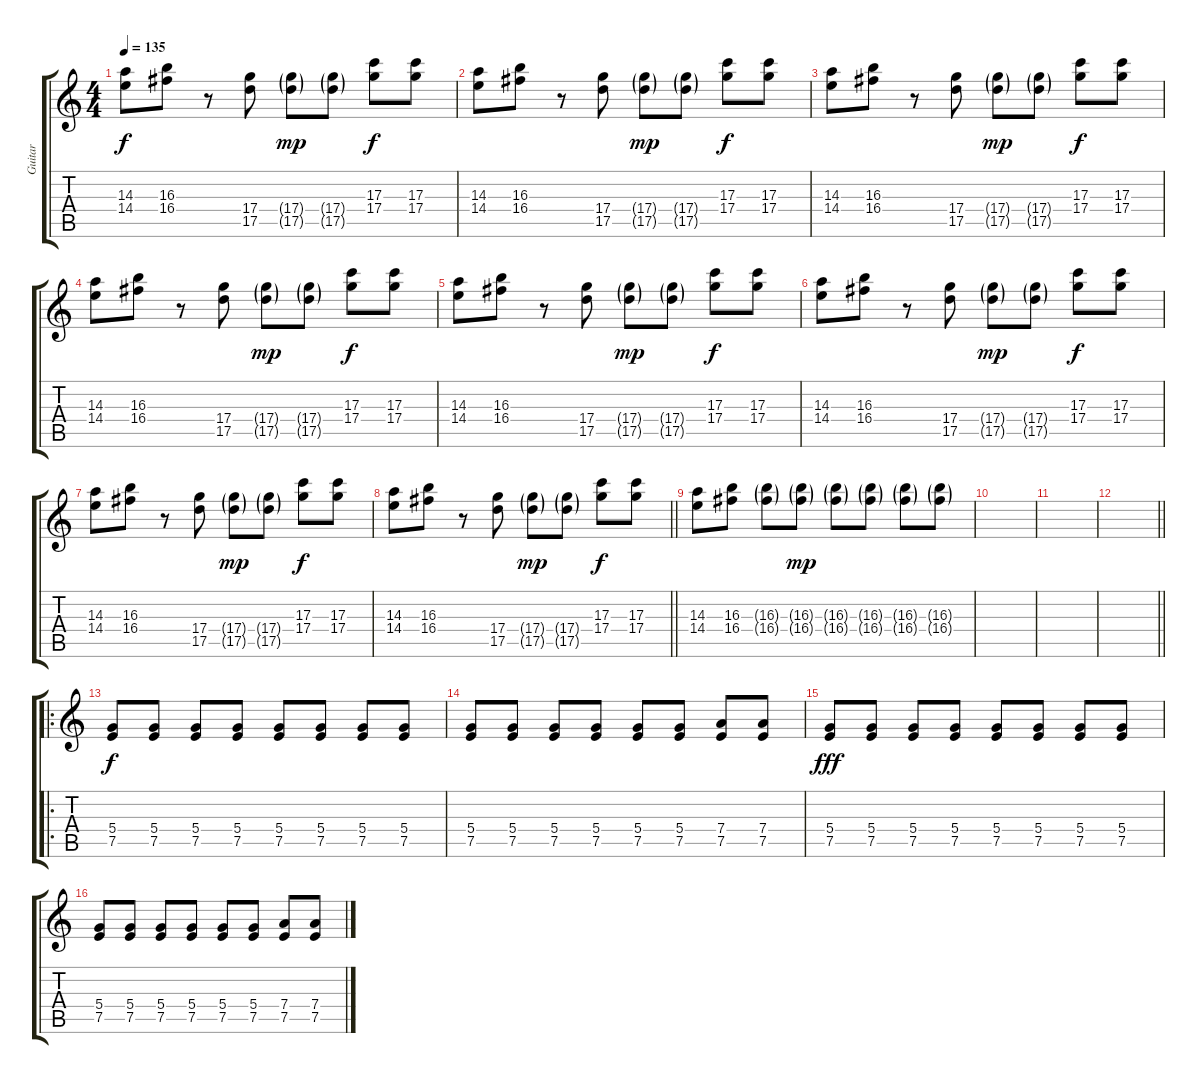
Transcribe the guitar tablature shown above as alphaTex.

\track ("Guitar" "Guitar") {instrument overdrivenguitar}
\staff {score tabs}
\tuning (E4 B3 G3 D3 A2 E2) {hide}
\ts (4 4)
\tempo 135
\clef g2
\ks c
(14.3 14.4).8{dy f} (16.3 16.4).8 r.8 (17.4 17.5).8 (17.4{g} 17.5{g}).8{dy mp} (17.4{g} 17.5{g}).8 (17.3 17.4).8{dy f} (17.3 17.4).8 |
(14.3 14.4).8 (16.3 16.4).8 r.8 (17.4 17.5).8 (17.4{g} 17.5{g}).8{dy mp} (17.4{g} 17.5{g}).8 (17.3 17.4).8{dy f} (17.3 17.4).8 |
(14.3 14.4).8 (16.3 16.4).8 r.8 (17.4 17.5).8 (17.4{g} 17.5{g}).8{dy mp} (17.4{g} 17.5{g}).8 (17.3 17.4).8{dy f} (17.3 17.4).8 |
(14.3 14.4).8 (16.3 16.4).8 r.8 (17.4 17.5).8 (17.4{g} 17.5{g}).8{dy mp} (17.4{g} 17.5{g}).8 (17.3 17.4).8{dy f} (17.3 17.4).8 |
(14.3 14.4).8 (16.3 16.4).8 r.8 (17.4 17.5).8 (17.4{g} 17.5{g}).8{dy mp} (17.4{g} 17.5{g}).8 (17.3 17.4).8{dy f} (17.3 17.4).8 |
(14.3 14.4).8 (16.3 16.4).8 r.8 (17.4 17.5).8 (17.4{g} 17.5{g}).8{dy mp} (17.4{g} 17.5{g}).8 (17.3 17.4).8{dy f} (17.3 17.4).8 |
(14.3 14.4).8 (16.3 16.4).8 r.8 (17.4 17.5).8 (17.4{g} 17.5{g}).8{dy mp} (17.4{g} 17.5{g}).8 (17.3 17.4).8{dy f} (17.3 17.4).8 |
\barLineRight lightlight
(14.3 14.4).8 (16.3 16.4).8 r.8 (17.4 17.5).8 (17.4{g} 17.5{g}).8{dy mp} (17.4{g} 17.5{g}).8 (17.3 17.4).8{dy f} (17.3 17.4).8 |
(14.3 14.4).8 (16.3 16.4).8 (16.3{g} 16.4{g}).8 (16.3{g} 16.4{g}).8{dy mp} (16.3{g} 16.4{g}).8 (16.3{g} 16.4{g}).8 (16.3{g} 16.4{g}).8 (16.3{g} 16.4{g}).8 |
|
|
\barLineRight lightlight
|
\ro
(5.4 7.5).8{dy f} (5.4 7.5).8 (5.4 7.5).8 (5.4 7.5).8 (5.4 7.5).8 (5.4 7.5).8 (5.4 7.5).8 (5.4 7.5).8 |
(5.4 7.5).8 (5.4 7.5).8 (5.4 7.5).8 (5.4 7.5).8 (5.4 7.5).8 (5.4 7.5).8 (7.4 7.5).8 (7.4 7.5).8 |
(5.4 7.5).8{dy fff} (5.4 7.5).8 (5.4 7.5).8 (5.4 7.5).8 (5.4 7.5).8 (5.4 7.5).8 (5.4 7.5).8 (5.4 7.5).8 |
(5.4 7.5).8 (5.4 7.5).8 (5.4 7.5).8 (5.4 7.5).8 (5.4 7.5).8 (5.4 7.5).8 (7.4 7.5).8 (7.4 7.5).8
